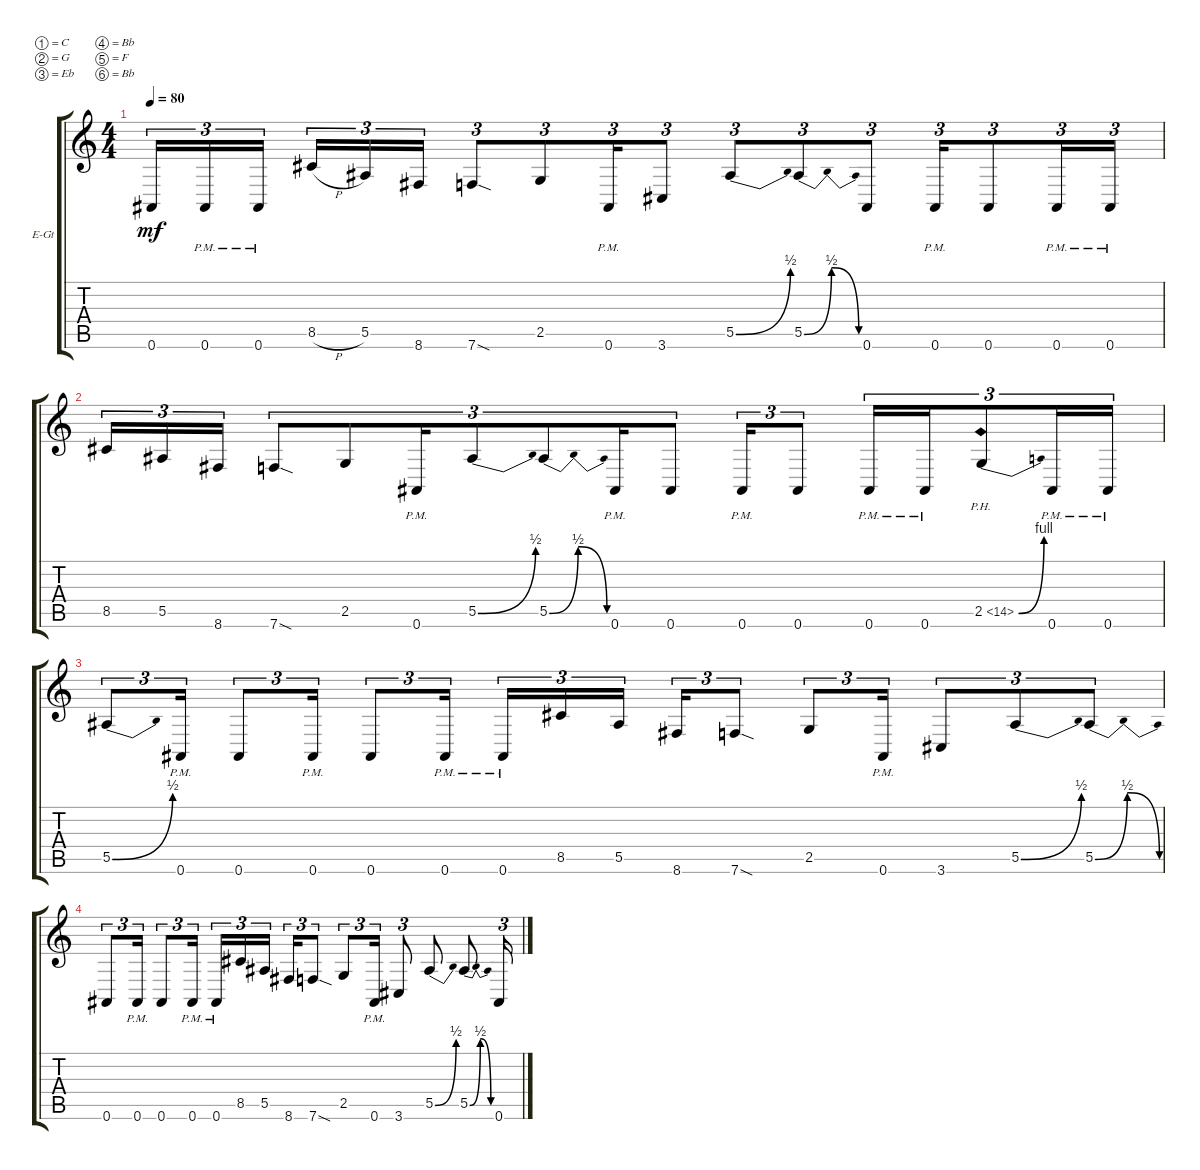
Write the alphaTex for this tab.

\bracketExtendMode groupsimilarinstruments
\firstSystemTrackNameOrientation horizontal
\otherSystemsTrackNameOrientation horizontal
\track ("Rhythm Guitar L" "E-Gt") {instrument distortionguitar}
\staff {score tabs}
\tuning (C4 G3 Eb3 Bb2 F2 Bb1)
\ts (4 4)
\tempo 80
\clef g2
\ks c
0.6{t}.16{tu (3 2) dy mf} 0.6{pm}.16{tu (3 2)} 0.6{pm}.16{tu (3 2)} 8.5{h}.16{tu (3 2)} 5.5.16{tu (3 2)} 8.6.16{tu (3 2)} 7.6{sod}.8{tu (3 2)} 2.5.8{tu (3 2)} 0.6{pm}.16{tu (3 2)} 3.6.8{tu (3 2)} 5.5{be (bend 29.4 0 59.4 2)}.8{tu (3 2)} 5.5{be (bendrelease 16.2 0 24 2 33.6 2 41.4 0)}.8{tu (3 2)} 0.6.8{tu (3 2)} 0.6{pm}.16{tu (3 2)} 0.6.8{tu (3 2)} 0.6{pm}.16{tu (3 2)} 0.6{pm}.16{tu (3 2)} |
8.5.16{tu (3 2)} 5.5.16{tu (3 2)} 8.6.16{tu (3 2)} 7.6{sod}.8{tu (3 2)} 2.5.8{tu (3 2)} 0.6{pm}.16{tu (3 2)} 5.5{be (bend 29.4 0 59.4 2)}.8{tu (3 2)} 5.5{be (bendrelease 16.2 0 24 2 33.6 2 41.4 0)}.8{tu (3 2)} 0.6{pm}.16{tu (3 2)} 0.6.8{tu (3 2)} 0.6{pm}.16{tu (3 2)} 0.6.8{tu (3 2)} 0.6{pm}.16{tu (3 2)} 0.6{pm}.16{tu (3 2)} 2.5{be (bend 28.2 0 59.4 4) ph 12}.8{tu (3 2)} 0.6{pm}.16{tu (3 2)} 0.6{pm}.16{tu (3 2)} |
5.5{be (bend 29.4 0 59.4 2)}.8{tu (3 2)} 0.6{pm}.16{tu (3 2)} 0.6.8{tu (3 2)} 0.6{pm}.16{tu (3 2)} 0.6.8{tu (3 2)} 0.6{pm}.16{tu (3 2)} 0.6{pm}.16{tu (3 2)} 8.5.16{tu (3 2)} 5.5.16{tu (3 2)} 8.6.16{tu (3 2)} 7.6{sod}.8{tu (3 2)} 2.5.8{tu (3 2)} 0.6{pm}.16{tu (3 2)} 3.6.8{tu (3 2)} 5.5{be (bend 29.4 0 59.4 2)}.8{tu (3 2)} 5.5{be (bendrelease 16.2 0 24 2 33.6 2 41.4 0)}.8{tu (3 2)} |
0.6.8{tu (3 2)} 0.6{pm}.16{tu (3 2)} 0.6.8{tu (3 2)} 0.6{pm}.16{tu (3 2)} 0.6{pm}.16{tu (3 2)} 8.5.16{tu (3 2)} 5.5.16{tu (3 2)} 8.6.16{tu (3 2)} 7.6{sod}.8{tu (3 2)} 2.5.8{tu (3 2)} 0.6{pm}.16{tu (3 2)} 3.6.8{tu (3 2)} 5.5{be (bend 29.4 0 59.4 2)}.8 5.5{be (bendrelease 16.2 0 24 2 33.6 2 41.4 0)}.8 0.6.16{tu (3 2)}
